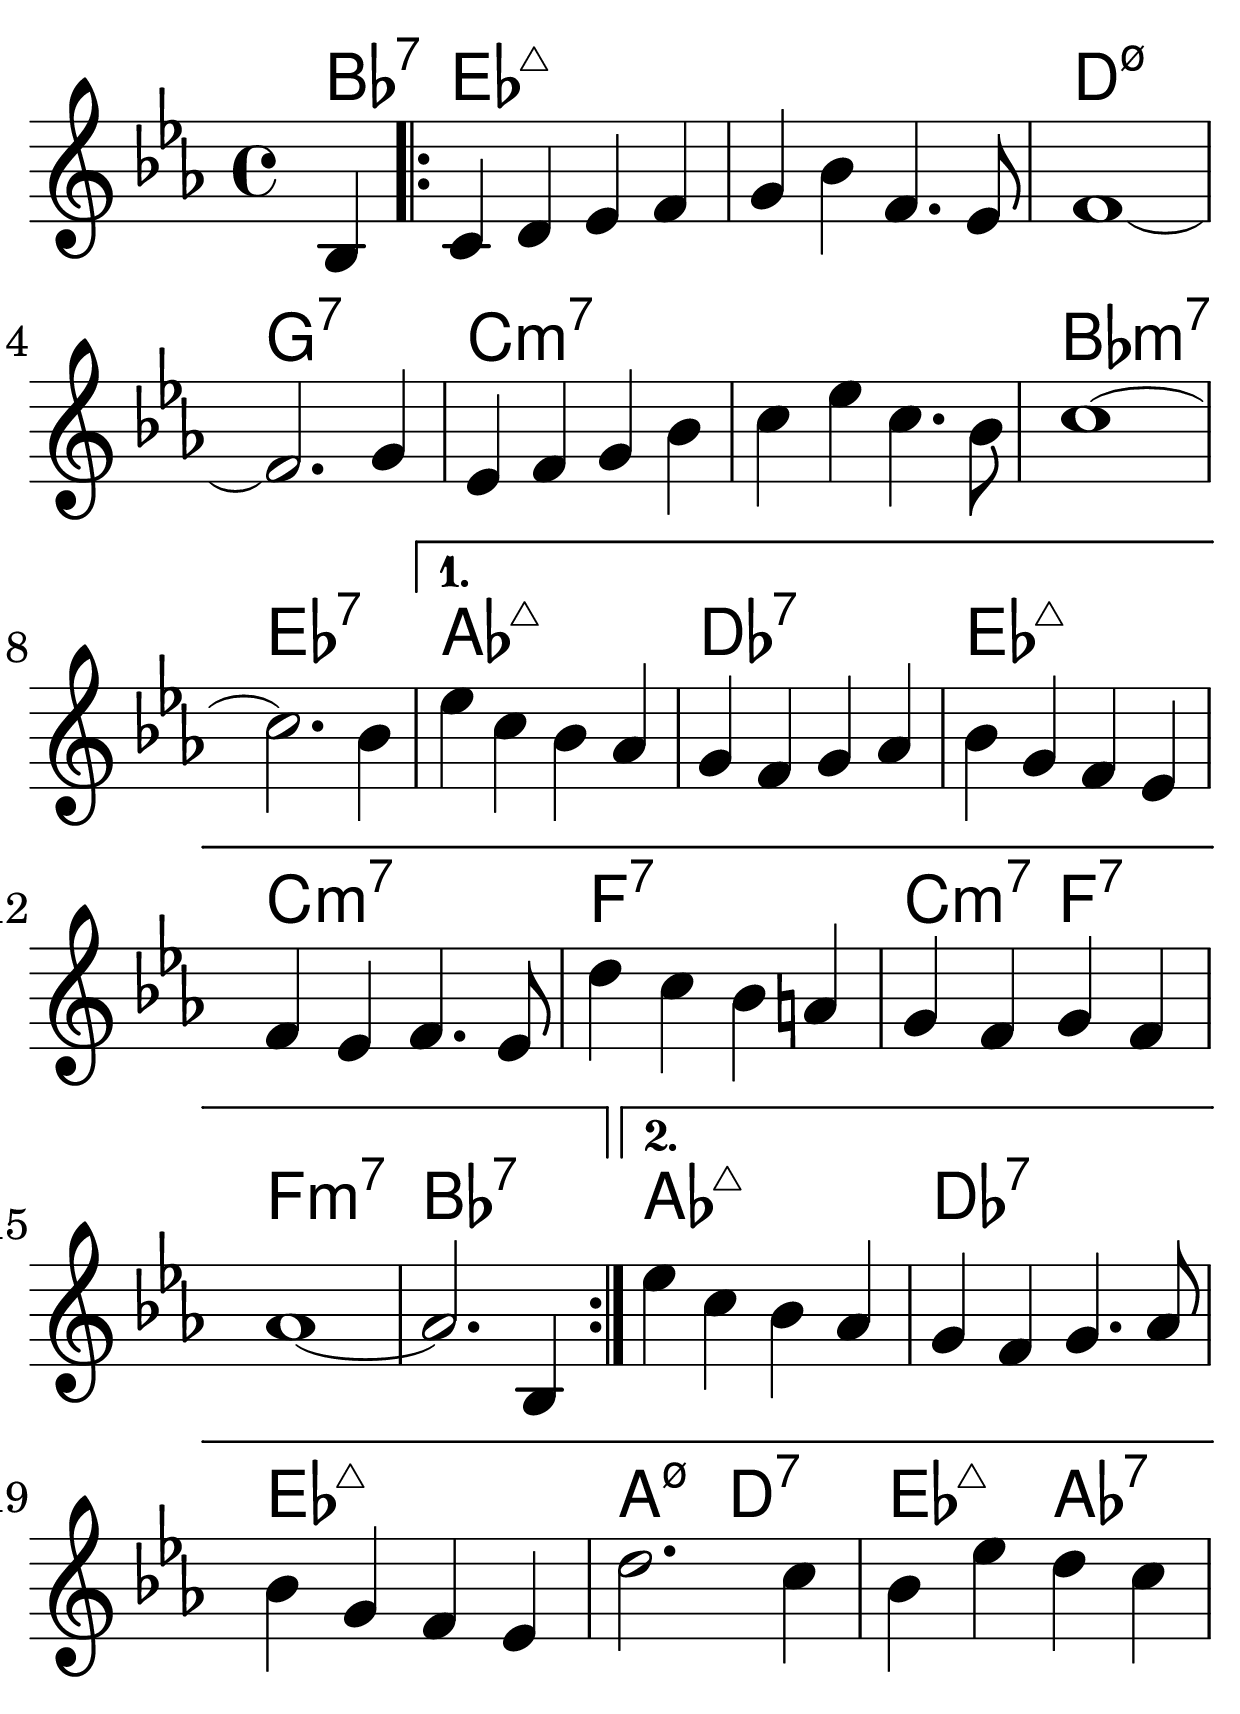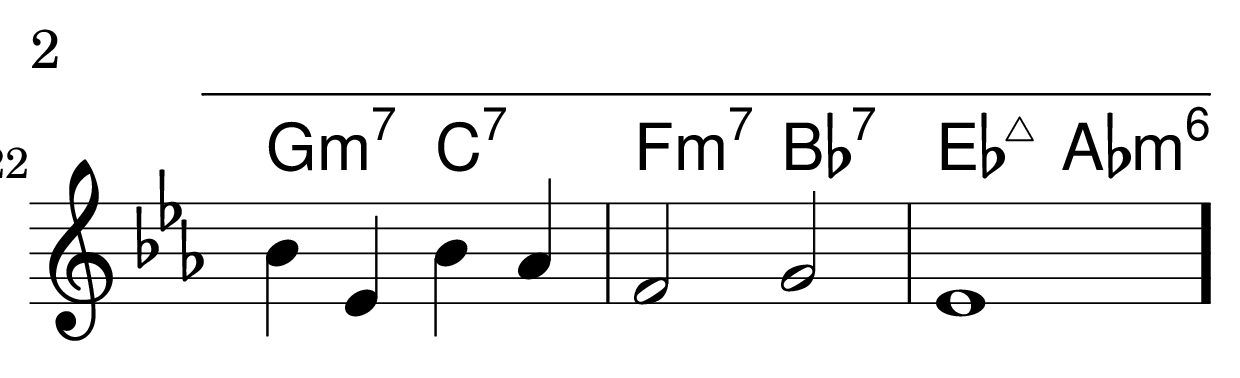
\version "2.24.1"

\include "page.ly"
\include "swing.ly"

\header {
  title = "There Will Never Be Another You"
  composer = "Harry Warren"
}

count_in = \new DrumStaff {
  \time 3/4
  \drummode
  {
    cl4 cl  cl
  }
}

music = \new Staff \with { midiInstrument = "tenor sax" } {
  \time 4/4
  \key c \major
  {
    {
      \relative c''
      {
        % ------+-------|-------+-------|-------+-------|-------+-------|
        \partial 4                                      g4              |
      }
    }
    {
      \relative c''
      \repeat volta 2
      {

        % ------+-------|-------+-------|-------+-------|-------+-------|
        a               b               c               d               |
        e               g               d4.                     c8      |
        d1 ~                                                            |
        d2.                                             e4              |

        % ------+-------|-------+-------|-------+-------|-------+-------|
        c4              d               e               g               |
        a               c               a4.                     g8      |
        a1 ~                                                            |
        a2.                                             g4              |

        \alternative {
          \volta 1 {
            % ------+-------|-------+-------|-------+-------|-------+-------|
            c               a               g               f               |
            e               d               e               f               |
            g               e               d               c               |
            d               c               d4.                     c8      |

            % ------+-------|-------+-------|-------+-------|-------+-------|
            b'4             a               g               fis             |
            e               d               e               d               |
            f1 ~                                                            |
            f2.                                             g,4             |
          }
          \volta 2 {
            % ------+-------|-------+-------|-------+-------|-------+-------|
            c'              a               g               f               |
            e               d               e4.                     f8      |
            g4              e               d               c               |
            b'2.                                            a4              |

            % ------+-------|-------+-------|-------+-------|-------+-------|
            g4              c               b               a               |
            g               c,              g'              f               |
            d2                              e                               |
            c1                                                        \bar "."
          }
        }
      }
    }
  }
}

chord_names = {
  \new ChordNames {
    \chordmode {
      g4:7                    |

      c\breve:7+              |
                              |
      b1:m7.5-                |
      e:7                     |

      a\breve:m7              |
                              |
      g1:m7                   |
      c:7                     |

      f:7+                    |
      bes:7                   |
      c:7+                    |
      a:m7                    |

      d:7                     |
      a2:m7       d:7         |
      d1:m7                   |
      g:7                     |

      f:7+                    |
      bes:7                   |
      c:7+                    |
      fis2:m7.5-  b:7         |

      c2:7+       f:7         |
      e:m7        a:7         |
      d:m7        g:7         |
      c:7+        f:m6        |
    }
  }
}

\score {
  \transpose c ees,
  <<
    \chord_names
    \music
  >>

  \layout { }
}

\score {
  \unfoldRepeats
  \applySwing 8 #'(4 3)

  \transpose c ees,
  {
    \count_in
    \music
  }

  \midi {
    \tempo 4 = 190
  }
}
